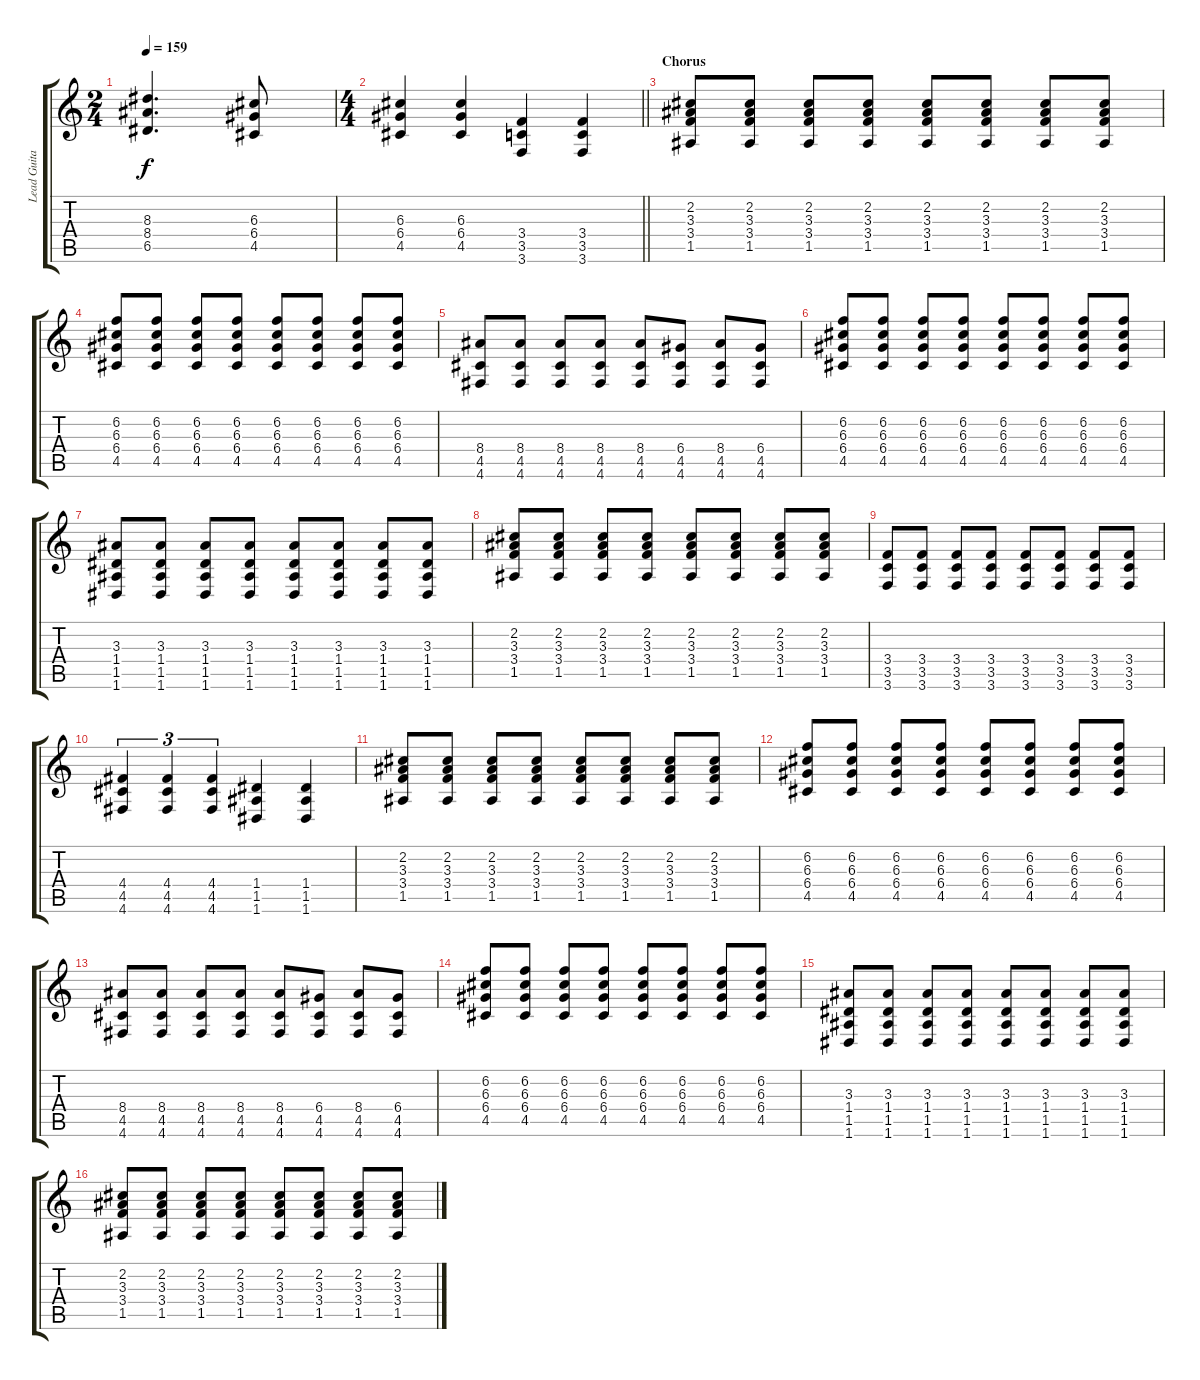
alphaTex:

\track ("Lead Guitar" "Lead Guita") {instrument overdrivenguitar}
\staff {score tabs}
\tuning (E4 B3 G3 D3 A2 D2) {hide}
\ts (2 4)
\tempo 159
\clef g2
\ks c
(8.3{t} 8.4{t} 6.5{t}).4{d dy f} (6.3 6.4 4.5).8{instrument overdrivenguitar} |
\ts (4 4)
\barLineRight lightlight
(6.3 6.4 4.5).4 (6.3 6.4 4.5).4 (3.4 3.5 3.6).4 (3.4 3.5 3.6).4 |
\section ("" "Chorus")
(2.2 3.3 3.4 1.5).8 (2.2 3.3 3.4 1.5).8 (2.2 3.3 3.4 1.5).8 (2.2 3.3 3.4 1.5).8 (2.2 3.3 3.4 1.5).8 (2.2 3.3 3.4 1.5).8 (2.2 3.3 3.4 1.5).8 (2.2 3.3 3.4 1.5).8 |
(6.2 6.3 6.4 4.5).8 (6.2 6.3 6.4 4.5).8 (6.2 6.3 6.4 4.5).8 (6.2 6.3 6.4 4.5).8 (6.2 6.3 6.4 4.5).8 (6.2 6.3 6.4 4.5).8 (6.2 6.3 6.4 4.5).8 (6.2 6.3 6.4 4.5).8 |
(8.4 4.5 4.6).8 (8.4 4.5 4.6).8 (8.4 4.5 4.6).8 (8.4 4.5 4.6).8 (8.4 4.5 4.6).8 (6.4 4.5 4.6).8 (8.4 4.5 4.6).8 (6.4 4.5 4.6).8 |
(6.2 6.3 6.4 4.5).8 (6.2 6.3 6.4 4.5).8 (6.2 6.3 6.4 4.5).8 (6.2 6.3 6.4 4.5).8 (6.2 6.3 6.4 4.5).8 (6.2 6.3 6.4 4.5).8 (6.2 6.3 6.4 4.5).8 (6.2 6.3 6.4 4.5).8 |
(3.3 1.4 1.5 1.6).8 (3.3 1.4 1.5 1.6).8 (3.3 1.4 1.5 1.6).8 (3.3 1.4 1.5 1.6).8 (3.3 1.4 1.5 1.6).8 (3.3 1.4 1.5 1.6).8 (3.3 1.4 1.5 1.6).8 (3.3 1.4 1.5 1.6).8 |
(2.2 3.3 3.4 1.5).8 (2.2 3.3 3.4 1.5).8 (2.2 3.3 3.4 1.5).8 (2.2 3.3 3.4 1.5).8 (2.2 3.3 3.4 1.5).8 (2.2 3.3 3.4 1.5).8 (2.2 3.3 3.4 1.5).8 (2.2 3.3 3.4 1.5).8 |
(3.4 3.5 3.6).8 (3.4 3.5 3.6).8 (3.4 3.5 3.6).8 (3.4 3.5 3.6).8 (3.4 3.5 3.6).8 (3.4 3.5 3.6).8 (3.4 3.5 3.6).8 (3.4 3.5 3.6).8 |
(4.4 4.5 4.6).4{tu (3 2)} (4.4 4.5 4.6).4{tu (3 2)} (4.4 4.5 4.6).4{tu (3 2)} (1.4 1.5 1.6).4 (1.4 1.5 1.6).4 |
(2.2 3.3 3.4 1.5).8 (2.2 3.3 3.4 1.5).8 (2.2 3.3 3.4 1.5).8 (2.2 3.3 3.4 1.5).8 (2.2 3.3 3.4 1.5).8 (2.2 3.3 3.4 1.5).8 (2.2 3.3 3.4 1.5).8 (2.2 3.3 3.4 1.5).8 |
(6.2 6.3 6.4 4.5).8 (6.2 6.3 6.4 4.5).8 (6.2 6.3 6.4 4.5).8 (6.2 6.3 6.4 4.5).8 (6.2 6.3 6.4 4.5).8 (6.2 6.3 6.4 4.5).8 (6.2 6.3 6.4 4.5).8 (6.2 6.3 6.4 4.5).8 |
(8.4 4.5 4.6).8 (8.4 4.5 4.6).8 (8.4 4.5 4.6).8 (8.4 4.5 4.6).8 (8.4 4.5 4.6).8 (6.4 4.5 4.6).8 (8.4 4.5 4.6).8 (6.4 4.5 4.6).8 |
(6.2 6.3 6.4 4.5).8 (6.2 6.3 6.4 4.5).8 (6.2 6.3 6.4 4.5).8 (6.2 6.3 6.4 4.5).8 (6.2 6.3 6.4 4.5).8 (6.2 6.3 6.4 4.5).8 (6.2 6.3 6.4 4.5).8 (6.2 6.3 6.4 4.5).8 |
(3.3 1.4 1.5 1.6).8 (3.3 1.4 1.5 1.6).8 (3.3 1.4 1.5 1.6).8 (3.3 1.4 1.5 1.6).8 (3.3 1.4 1.5 1.6).8 (3.3 1.4 1.5 1.6).8 (3.3 1.4 1.5 1.6).8 (3.3 1.4 1.5 1.6).8 |
(2.2 3.3 3.4 1.5).8 (2.2 3.3 3.4 1.5).8 (2.2 3.3 3.4 1.5).8 (2.2 3.3 3.4 1.5).8 (2.2 3.3 3.4 1.5).8 (2.2 3.3 3.4 1.5).8 (2.2 3.3 3.4 1.5).8 (2.2 3.3 3.4 1.5).8
